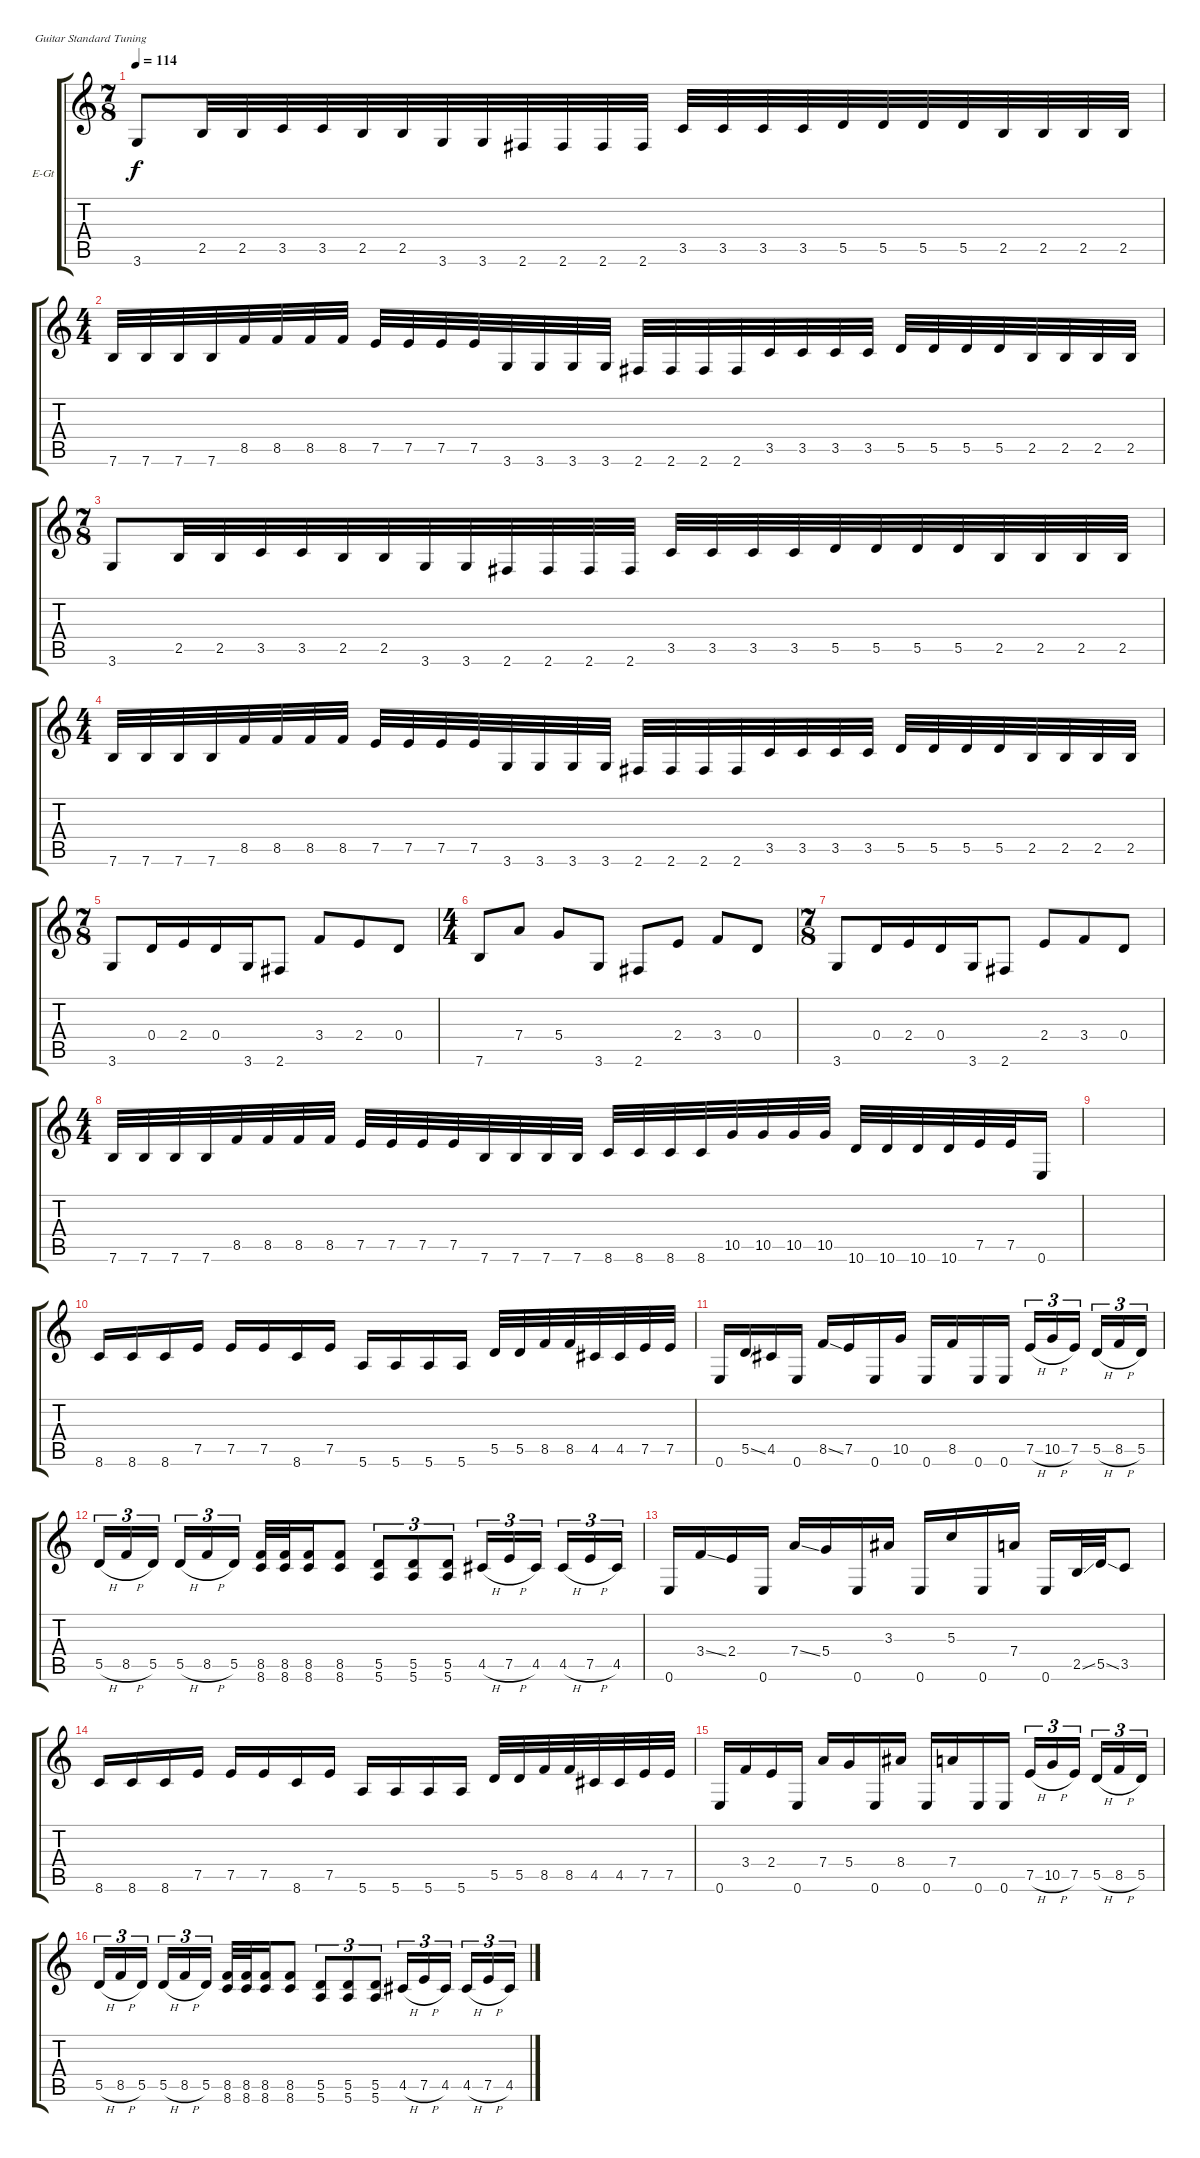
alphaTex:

\defaultSystemsLayout 4
\bracketExtendMode groupsimilarinstruments
\firstSystemTrackNameOrientation horizontal
\otherSystemsTrackNameOrientation horizontal
\track ("Distortion 2" "E-Gt") {instrument distortionguitar}
\staff {score tabs}
\tuning (E4 B3 G3 D3 A2 E2)
\ts (7 8)
\tempo 114
\clef g2
\ks c
3.6.8{dy f instrument distortionguitar} 2.5.32 2.5.32 3.5.32 3.5.32 2.5.32 2.5.32 3.6.32 3.6.32 2.6.32 2.6.32 2.6.32 2.6.32 3.5.32 3.5.32 3.5.32 3.5.32 5.5.32 5.5.32 5.5.32 5.5.32 2.5.32 2.5.32 2.5.32 2.5.32 |
\ts (4 4)
7.6.32 7.6.32 7.6.32 7.6.32 8.5.32 8.5.32 8.5.32 8.5.32 7.5.32 7.5.32 7.5.32 7.5.32 3.6.32 3.6.32 3.6.32 3.6.32 2.6.32 2.6.32 2.6.32 2.6.32 3.5.32 3.5.32 3.5.32 3.5.32 5.5.32 5.5.32 5.5.32 5.5.32 2.5.32 2.5.32 2.5.32 2.5.32 |
\ts (7 8)
3.6.8 2.5.32 2.5.32 3.5.32 3.5.32 2.5.32 2.5.32 3.6.32 3.6.32 2.6.32 2.6.32 2.6.32 2.6.32 3.5.32 3.5.32 3.5.32 3.5.32 5.5.32 5.5.32 5.5.32 5.5.32 2.5.32 2.5.32 2.5.32 2.5.32 |
\ts (4 4)
7.6.32 7.6.32 7.6.32 7.6.32 8.5.32 8.5.32 8.5.32 8.5.32 7.5.32 7.5.32 7.5.32 7.5.32 3.6.32 3.6.32 3.6.32 3.6.32 2.6.32 2.6.32 2.6.32 2.6.32 3.5.32 3.5.32 3.5.32 3.5.32 5.5.32 5.5.32 5.5.32 5.5.32 2.5.32 2.5.32 2.5.32 2.5.32 |
\ts (7 8)
3.6.8 0.4.16 2.4.16 0.4.16 3.6.16 2.6.8 3.4.8 2.4.8 0.4.8 |
\ts (4 4)
7.6.8 7.4.8 5.4.8 3.6.8 2.6.8 2.4.8 3.4.8 0.4.8 |
\ts (7 8)
\scale
0.563993 3.6.8 0.4.16 2.4.16 0.4.16 3.6.16 2.6.8 2.4.8 3.4.8 0.4.8 |
\ts (4 4)
\scale
0.435241 7.6.32 7.6.32 7.6.32 7.6.32 8.5.32 8.5.32 8.5.32 8.5.32 7.5.32 7.5.32 7.5.32 7.5.32 7.6.32 7.6.32 7.6.32 7.6.32 8.6.32 8.6.32 8.6.32 8.6.32 10.5.32 10.5.32 10.5.32 10.5.32 10.6.32 10.6.32 10.6.32 10.6.32 7.5.32 7.5.32 0.6.16 |
\scale
0.43059 |
\scale
0.570831 8.6.16 8.6.16 8.6.16 7.5.16 7.5.16 7.5.16 8.6.16 7.5.16 5.6.16 5.6.16 5.6.16 5.6.16 5.5.32 5.5.32 8.5.32 8.5.32 4.5.32 4.5.32 7.5.32 7.5.32 |
0.6.16 5.5{ss}.16 4.5.16 0.6.16 8.5{ss}.16 7.5.16 0.6.16 10.5.16 0.6.16 8.5.16 0.6.16 0.6.16 7.5{h}.16{tu (3 2)} 10.5{h}.16{tu (3 2)} 7.5.16{tu (3 2)} 5.5{h}.16{tu (3 2)} 8.5{h}.16{tu (3 2)} 5.5.16{tu (3 2)} |
5.5{h}.16{tu (3 2)} 8.5{h}.16{tu (3 2)} 5.5.16{tu (3 2)} 5.5{h}.16{tu (3 2)} 8.5{h}.16{tu (3 2)} 5.5.16{tu (3 2)} (8.5 8.6).32 (8.5 8.6).32 (8.5 8.6).16 (8.5 8.6).8 (5.6 5.5).8{tu (3 2)} (5.6 5.5).8{tu (3 2)} (5.6 5.5).8{tu (3 2)} 4.5{h}.16{tu (3 2)} 7.5{h}.16{tu (3 2)} 4.5.16{tu (3 2)} 4.5{h}.16{tu (3 2)} 7.5{h}.16{tu (3 2)} 4.5.16{tu (3 2)} |
\scale
0.571627 0.6.16 3.4{ss}.16 2.4.16 0.6.16 7.4{ss}.16 5.4.16 0.6.16 3.3.16 0.6.16 5.3.16 0.6.16 7.4.16 0.6.16 2.5{ss}.32 5.5{ss}.32 3.5.8 |
\scale
0.428799 8.6.16 8.6.16 8.6.16 7.5.16 7.5.16 7.5.16 8.6.16 7.5.16 5.6.16 5.6.16 5.6.16 5.6.16 5.5.32 5.5.32 8.5.32 8.5.32 4.5.32 4.5.32 7.5.32 7.5.32 |
\scale
0.586315 0.6.16 3.4.16 2.4.16 0.6.16 7.4.16 5.4.16 0.6.16 8.4.16 0.6.16 7.4.16 0.6.16 0.6.16 7.5{h}.16{tu (3 2)} 10.5{h}.16{tu (3 2)} 7.5.16{tu (3 2)} 5.5{h}.16{tu (3 2)} 8.5{h}.16{tu (3 2)} 5.5.16{tu (3 2)} |
\scale
0.418942 5.5{h}.16{tu (3 2)} 8.5{h}.16{tu (3 2)} 5.5.16{tu (3 2)} 5.5{h}.16{tu (3 2)} 8.5{h}.16{tu (3 2)} 5.5.16{tu (3 2)} (8.5 8.6).32 (8.5 8.6).32 (8.5 8.6).16 (8.5 8.6).8 (5.6 5.5).8{tu (3 2)} (5.6 5.5).8{tu (3 2)} (5.6 5.5).8{tu (3 2)} 4.5{h}.16{tu (3 2)} 7.5{h}.16{tu (3 2)} 4.5.16{tu (3 2)} 4.5{h}.16{tu (3 2)} 7.5{h}.16{tu (3 2)} 4.5.16{tu (3 2)}
